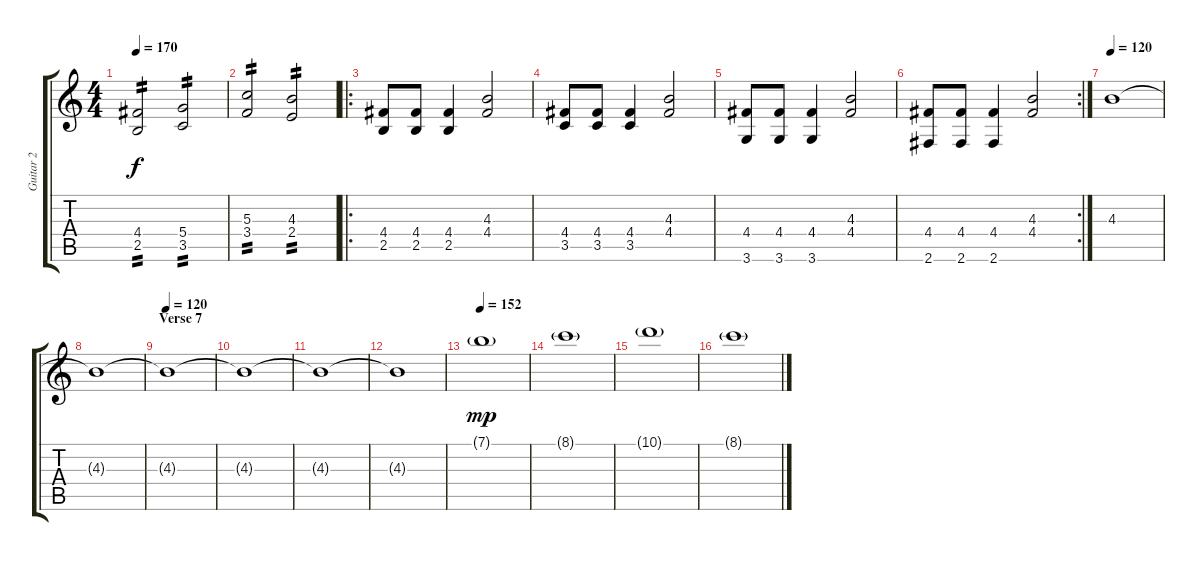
\track ("Guitar 2" "Guitar 2") {instrument distortionguitar}
\staff {score tabs}
\tuning (E4 B3 G3 D3 A2 E2) {hide}
\ts (4 4)
\tempo 170
\clef g2
\ks c
(4.4 2.5).2{tp 2 dy f} (5.4 3.5).2{tp 2} |
(5.3 3.4).2{tp 2} (4.3 2.4).2{tp 2} |
\ro
(4.4 2.5).8{volume 11} (4.4 2.5).8 (4.4 2.5).4 (4.3 4.4).2 |
(4.4 3.5).8{volume 11} (4.4 3.5).8 (4.4 3.5).4 (4.3 4.4).2 |
(4.4 3.6).8 (4.4 3.6).8 (4.4 3.6).4 (4.3 4.4).2 |
\rc 2
(4.4 2.6).8 (4.4 2.6).8 (4.4 2.6).4 (4.3 4.4).2 |
\tempo 120
4.3.1{volume 8} |
4.3{t}.1 |
\section ("" "Verse 7")
\tempo 120
4.3{t}.1{volume 0} |
4.3{t}.1 |
4.3{t}.1 |
4.3{t}.1 |
\tempo 130
\tempo 152
7.1{g}.1{dy mp volume 5} |
8.1{g}.1 |
10.1{g}.1 |
8.1{g}.1
